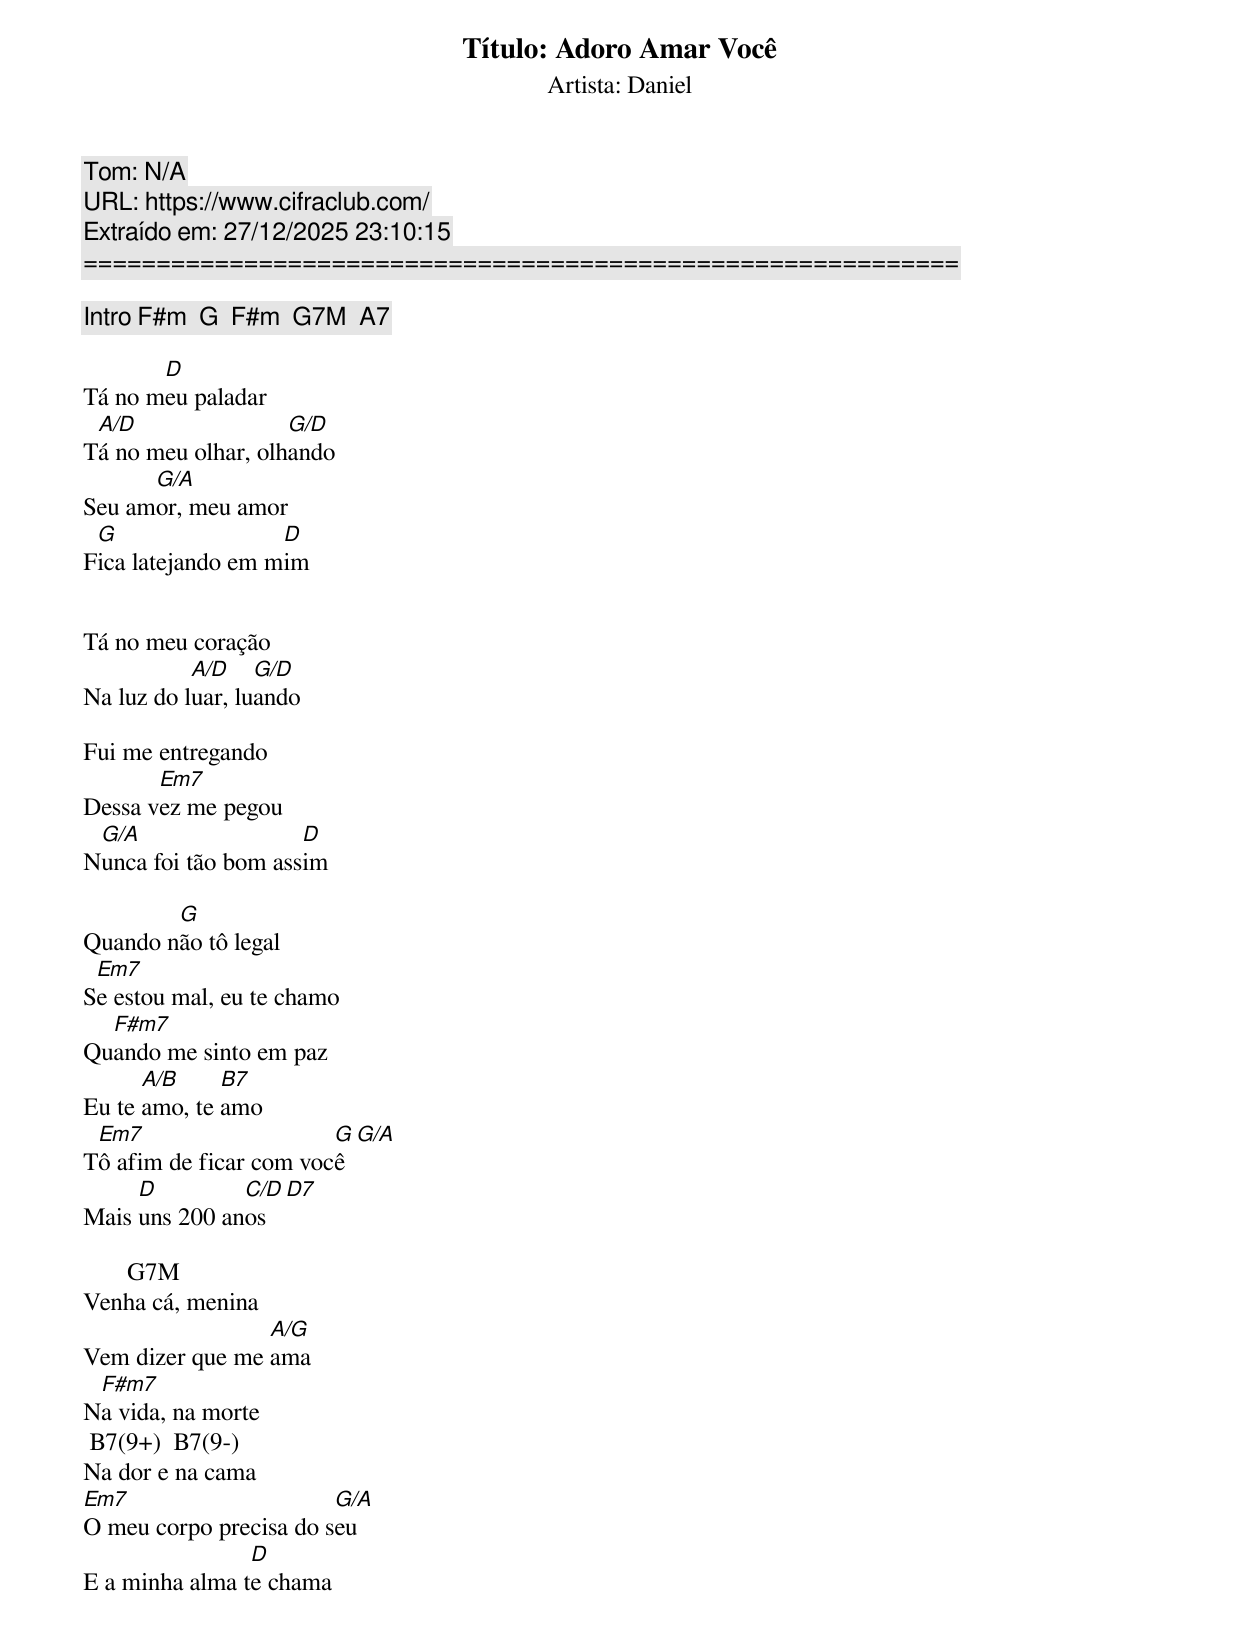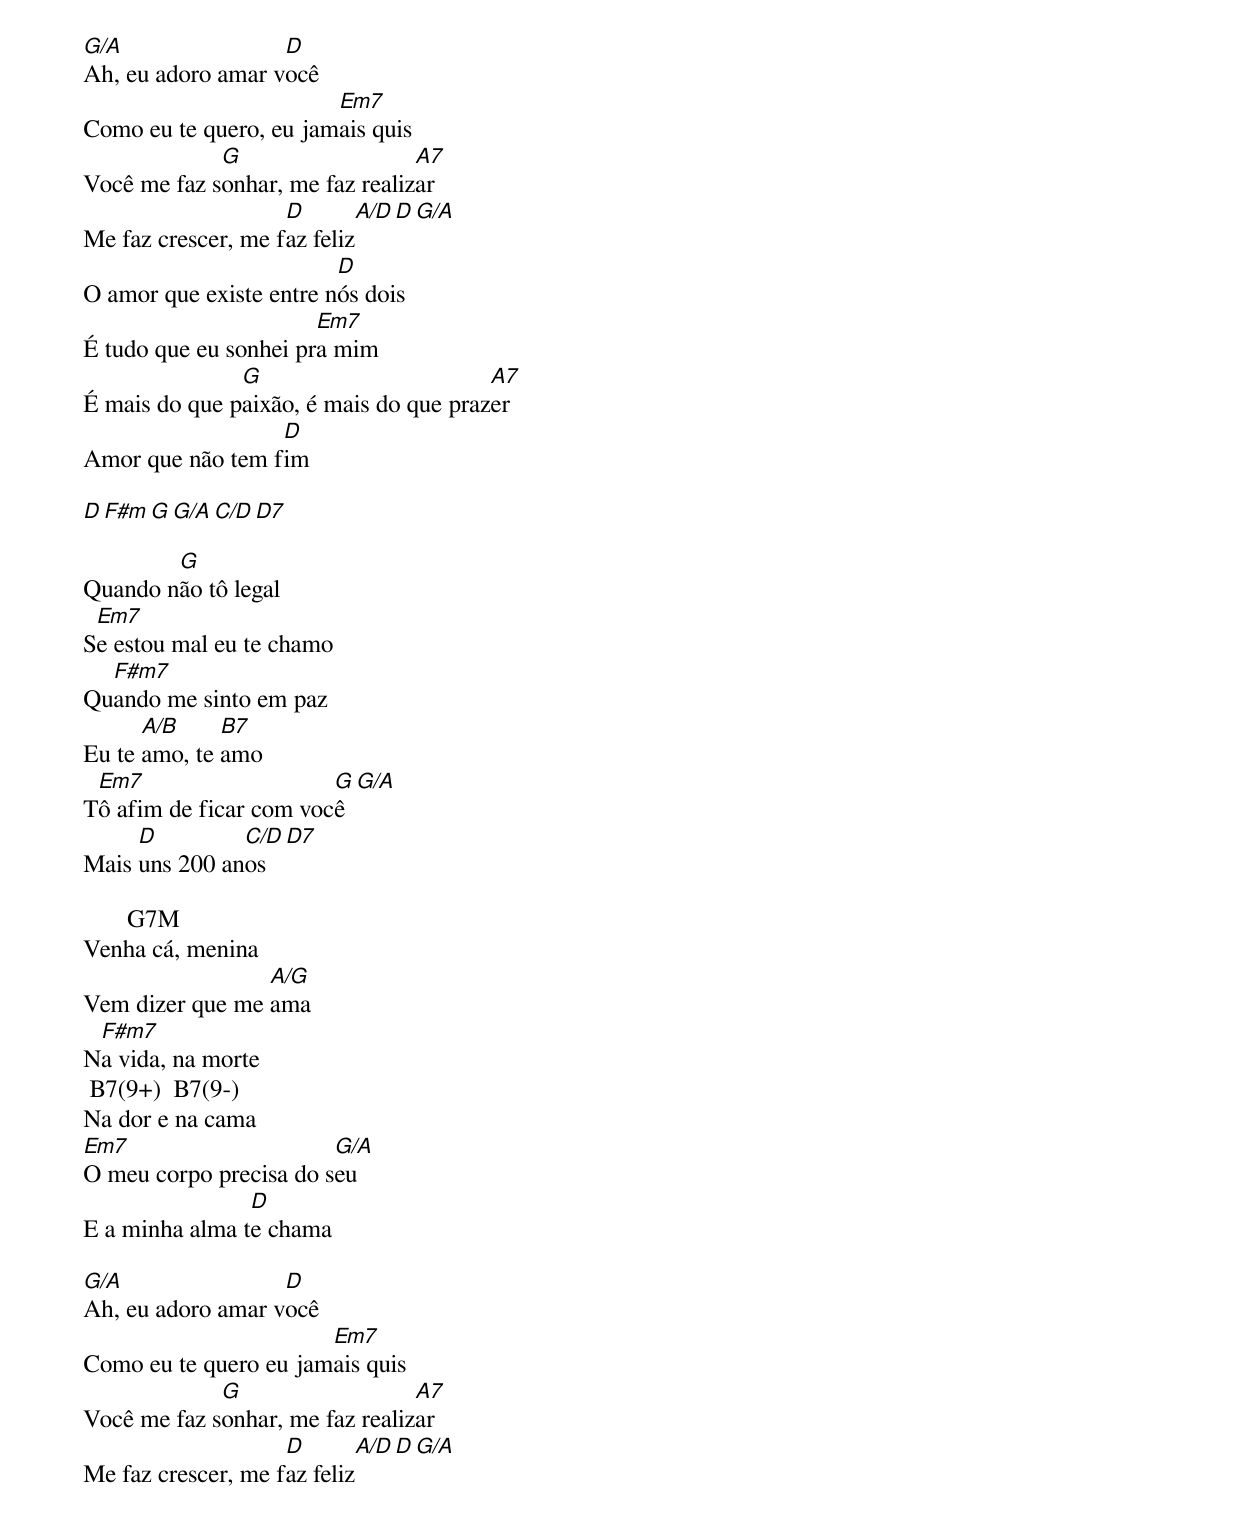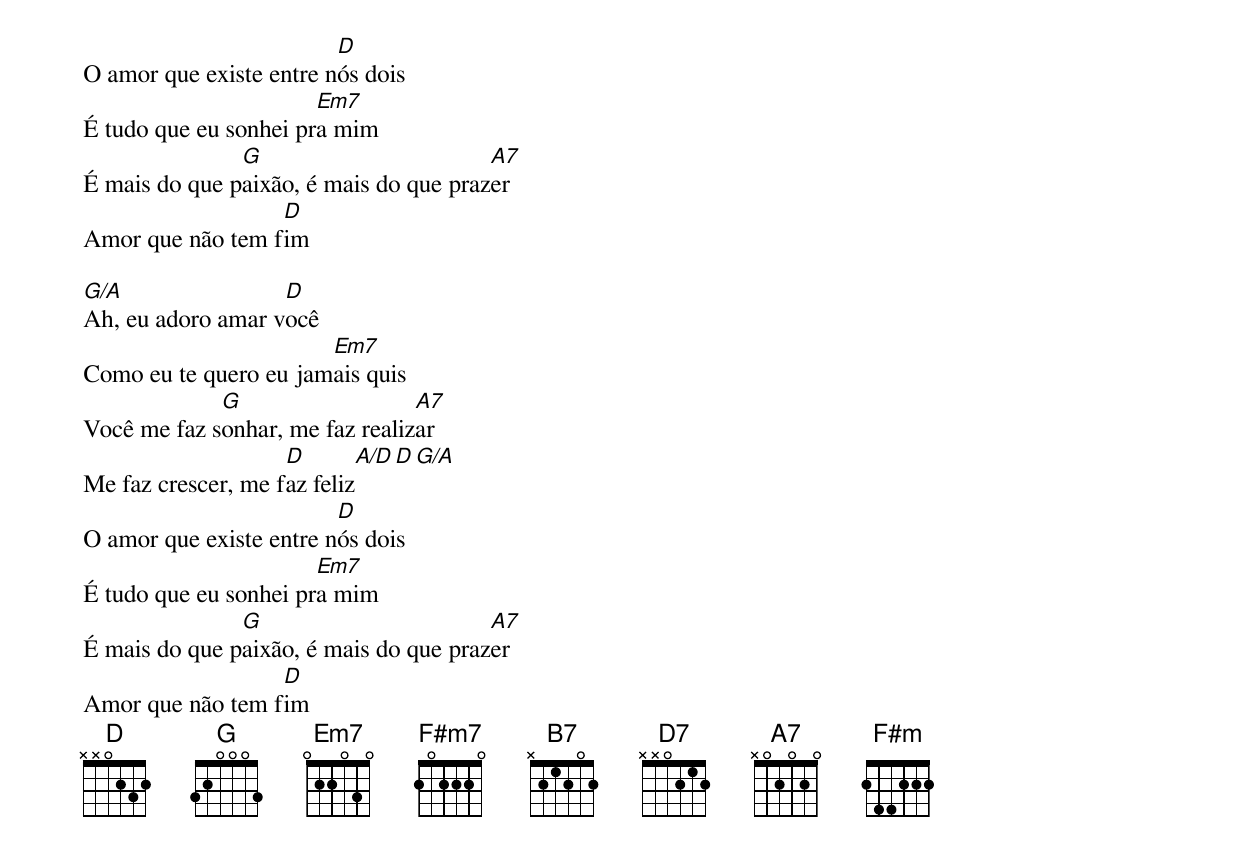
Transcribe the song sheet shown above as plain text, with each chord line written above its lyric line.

Título: Adoro Amar Você
Artista: Daniel
Tom: N/A
URL: https://www.cifraclub.com/
Extraído em: 27/12/2025 23:10:15
============================================================

[Intro] F#m  G  F#m  G7M  A7

       D
Tá no meu paladar
 A/D                G/D
Tá no meu olhar, olhando
      G/A
Seu amor, meu amor
 G                 D
Fica latejando em mim


Tá no meu coração
           A/D    G/D
Na luz do luar, luando

Fui me entregando
       Em7
Dessa vez me pegou
 G/A                 D
Nunca foi tão bom assim

        G
Quando não tô legal
 Em7
Se estou mal, eu te chamo
  F#m7
Quando me sinto em paz
      A/B     B7
Eu te amo, te amo
 Em7                    G  G/A
Tô afim de ficar com você
     D         C/D  D7
Mais uns 200 anos

       G7M
Venha cá, menina
                 A/G
Vem dizer que me ama
 F#m7
Na vida, na morte
 B7(9+)  B7(9-)
Na dor e na cama
Em7                     G/A
O meu corpo precisa do seu
                D
E a minha alma te chama

G/A                D
Ah, eu adoro amar você
                        Em7
Como eu te quero, eu jamais quis
             G                   A7
Você me faz sonhar, me faz realizar
                    D         A/D  D  G/A
Me faz crescer, me faz feliz
                         D
O amor que existe entre nós dois
                       Em7
É tudo que eu sonhei pra mim
               G                        A7
É mais do que paixão, é mais do que prazer
                  D
Amor que não tem fim

 D  F#m  G  G/A  C/D  D7

        G
Quando não tô legal
 Em7
Se estou mal eu te chamo
  F#m7
Quando me sinto em paz
      A/B     B7
Eu te amo, te amo
 Em7                    G  G/A
Tô afim de ficar com você
     D         C/D  D7
Mais uns 200 anos

       G7M
Venha cá, menina
                 A/G
Vem dizer que me ama
 F#m7
Na vida, na morte
 B7(9+)  B7(9-)
Na dor e na cama
Em7                     G/A
O meu corpo precisa do seu
                D
E a minha alma te chama

G/A                D
Ah, eu adoro amar você
                       Em7
Como eu te quero eu jamais quis
             G                   A7
Você me faz sonhar, me faz realizar
                    D       A/D  D  G/A
Me faz crescer, me faz feliz
                         D
O amor que existe entre nós dois
                       Em7
É tudo que eu sonhei pra mim
               G                        A7
É mais do que paixão, é mais do que prazer
                  D
Amor que não tem fim

G/A                D
Ah, eu adoro amar você
                       Em7
Como eu te quero eu jamais quis
             G                   A7
Você me faz sonhar, me faz realizar
                    D        A/D  D  G/A
Me faz crescer, me faz feliz
                         D
O amor que existe entre nós dois
                       Em7
É tudo que eu sonhei pra mim
               G                        A7
É mais do que paixão, é mais do que prazer
                  D
Amor que não tem fim
